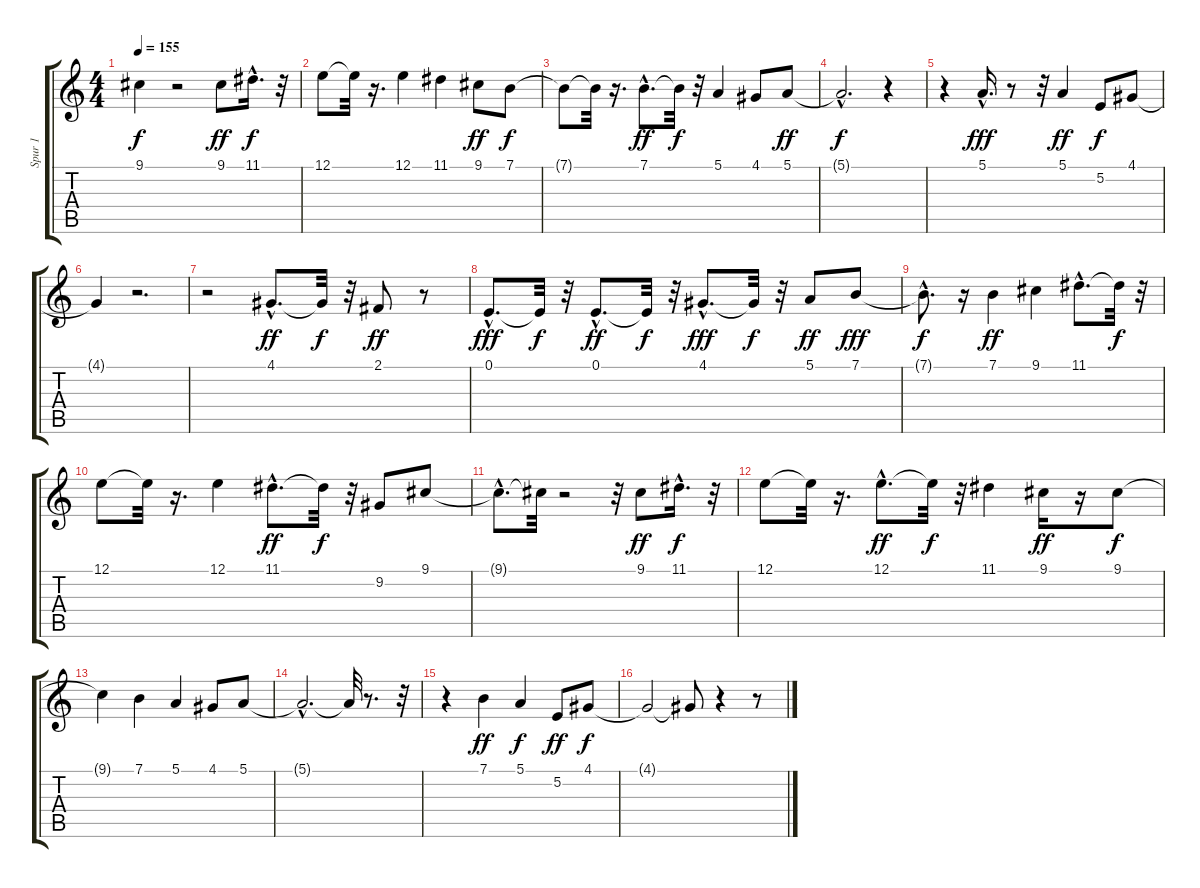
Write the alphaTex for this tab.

\track ("Spur 1" "Spur 1") {instrument clarinet}
\staff {score tabs}
\tuning (E4 B3 G3 D3 A2 E2) {hide}
\ts (4 4)
\tempo 155
\clef g2
\ks c
9.1{t}.4{dy f} r.2 9.1.8{dy ff} 11.1{hac}.16{d dy f} r.32 |
12.1.8 12.1{t}.32 r.16{d} 12.1.4 11.1.4 9.1.8{dy ff} 7.1.8{dy f} |
7.1{t}.8 7.1{t}.32 r.16{d} 7.1{hac}.8{d dy ff} 7.1{t}.32{dy f} r.32 5.1.4 4.1.8 5.1.8{dy ff} |
5.1{hac t}.2{d dy f} r.4 |
r.4 5.1{hac}.16{d dy fff} r.8 r.32 5.1.4{dy ff} 5.2.8{dy f} 4.1.8 |
4.1{t}.4 r.2{d} |
r.2 4.1{hac}.8{d dy ff} 4.1{t}.32{dy f} r.32 2.1.8{dy ff} r.8 |
0.1{hac}.8{d dy fff} 0.1{t}.32{dy f} r.32 0.1{hac}.8{d dy ff} 0.1{t}.32{dy f} r.32 4.1{hac}.8{d dy fff} 4.1{t}.32{dy f} r.32 5.1.8{dy ff} 7.1.8{dy fff} |
7.1{hac t}.8{d dy f} r.16 7.1.4{dy ff} 9.1.4 11.1{hac}.8{d} 11.1{t}.32{dy f} r.32 |
12.1.8 12.1{t}.32 r.16{d} 12.1.4 11.1{hac}.8{d dy ff} 11.1{t}.32{dy f} r.32 9.2.8 9.1.8 |
9.1{hac t}.8{d} 9.1{t}.32 r.2 r.32 9.1.8{dy ff} 11.1{hac}.16{d dy f} r.32 |
12.1.8 12.1{t}.32 r.16{d} 12.1{hac}.8{d dy ff} 12.1{t}.32{dy f} r.32 11.1.4 9.1.16{dy ff} r.16 9.1.8{dy f} |
9.1{t}.4 7.1.4 5.1.4 4.1.8 5.1.8 |
5.1{hac t}.2{d} 5.1{t}.32 r.8{d} r.32 |
r.4 7.1.4{dy ff} 5.1.4{dy f} 5.2.8{dy ff} 4.1.8{dy f} |
4.1{t}.2 4.1{t}.8 r.4 r.8
